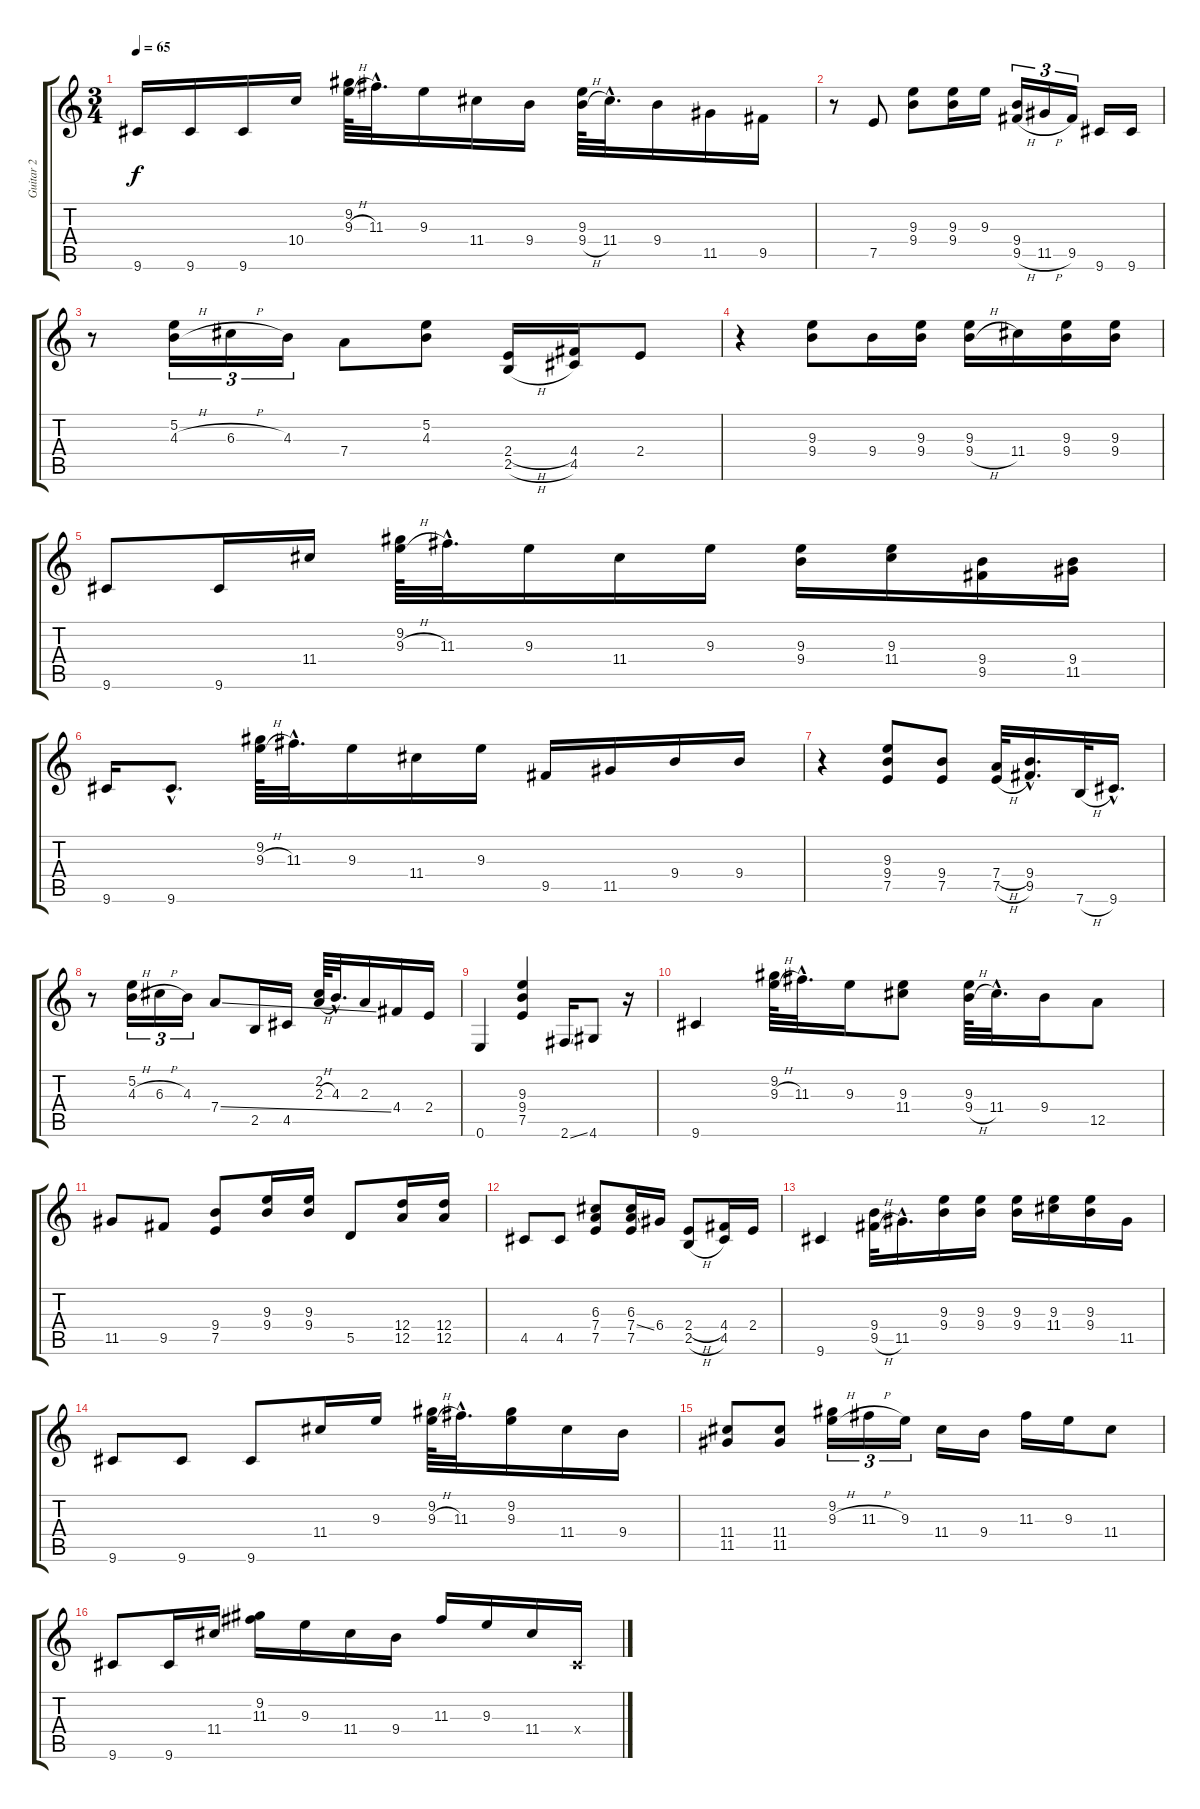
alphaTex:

\track ("Guitar 2" "Guitar 2") {instrument electricguitarclean}
\staff {score tabs}
\tuning (E4 B3 G3 D3 A2 E2) {hide}
\ts (3 4)
\tempo 65
\clef g2
\ks c
9.6.16{dy f} 9.6.16 9.6.16 10.4.16 (9.2 9.3{h}).64 11.3{hac}.32{d} 9.3.16 11.4.16 9.4.16 (9.3 9.4{h}).64 11.4{hac}.32{d} 9.4.16 11.5.16 9.5.16 |
r.8 7.5.8 (9.3 9.4).8 (9.3 9.4).16 9.3.16 (9.4 9.5{h}).16{tu (3 2)} 11.5{h}.16{tu (3 2)} 9.5.16{tu (3 2)} 9.6.16 9.6.16 |
r.8 (5.2 4.3{h}).16{tu (3 2)} 6.3{h}.16{tu (3 2)} 4.3.16{tu (3 2)} 7.4.8 (5.2 4.3).8 (2.4{h} 2.5{h}).16 (4.4 4.5).16 2.4.8 |
r.4 (9.3 9.4).8 9.4.16 (9.3 9.4).16 (9.3 9.4{h}).16 11.4.16 (9.3 9.4).16 (9.3 9.4).16 |
9.6.8 9.6.16 11.4.16 (9.2 9.3{h}).64 11.3{hac}.32{d} 9.3.16 11.4.16 9.3.16 (9.3 9.4).16 (9.3 11.4).16 (9.4 9.5).16 (9.4 11.5).16 |
9.6.16 9.6{hac}.8{d} (9.2 9.3{h}).64 11.3{hac}.32{d} 9.3.16 11.4.16 9.3.16 9.5.16 11.5.16 9.4.16 9.4.16 |
r.4 (9.3 9.4 7.5).8 (9.4 7.5).8 (7.4{h} 7.5{h}).32 (9.4{hac} 9.5{hac}).16{d} 7.6{h}.32 9.6{hac}.16{d} |
r.8 (5.2 4.3{h}).16{tu (3 2)} 6.3{h}.16{tu (3 2)} 4.3.16{tu (3 2)} 7.4{ss}.8 2.5.16 4.5.16 (2.2 2.3{h}).64 4.3{hac}.32{d} 2.3.16 4.4.16 2.4.16 |
0.6.4 (9.3 9.4 7.5).4 2.6{ss}.16 4.6.8 r.16 |
9.6.4 (9.2 9.3{h}).64 11.3{hac}.32{d} 9.3.16 (9.3 11.4).8 (9.3 9.4{h}).64 11.4{hac}.32{d} 9.4.16 12.5.8 |
11.5.8 9.5.8 (9.4 7.5).8 (9.3 9.4).16 (9.3 9.4).16 5.5.8 (12.4 12.5).16 (12.4 12.5).16 |
4.5.8 4.5.8 (6.3 7.4 7.5).8 (6.3 7.4{ss} 7.5).16 6.4.16 (2.4{h} 2.5{h}).8 (4.4 4.5).16 2.4.16 |
9.6.4 (9.4 9.5{h}).32 11.5{hac}.16{d} (9.3 9.4).16 (9.3 9.4).16 (9.3 9.4).16 (9.3 11.4).16 (9.3 9.4).16 11.5.16 |
9.6.8 9.6.8 9.6.8 11.4.16 9.3.16 (9.2 9.3{h}).64 11.3{hac}.32{d} (9.2 9.3).16 11.4.16 9.4.16 |
(11.4 11.5).8 (11.4 11.5).8 (9.2 9.3{h}).16{tu (3 2)} 11.3{h}.16{tu (3 2)} 9.3.16{tu (3 2)} 11.4.16 9.4.16 11.3.16 9.3.16 11.4.8 |
9.6.8 9.6.16 11.4.16 (9.2 11.3).16 9.3.16 11.4.16 9.4.16 11.3.16 9.3.16 11.4.16 -1.4{x}.16
